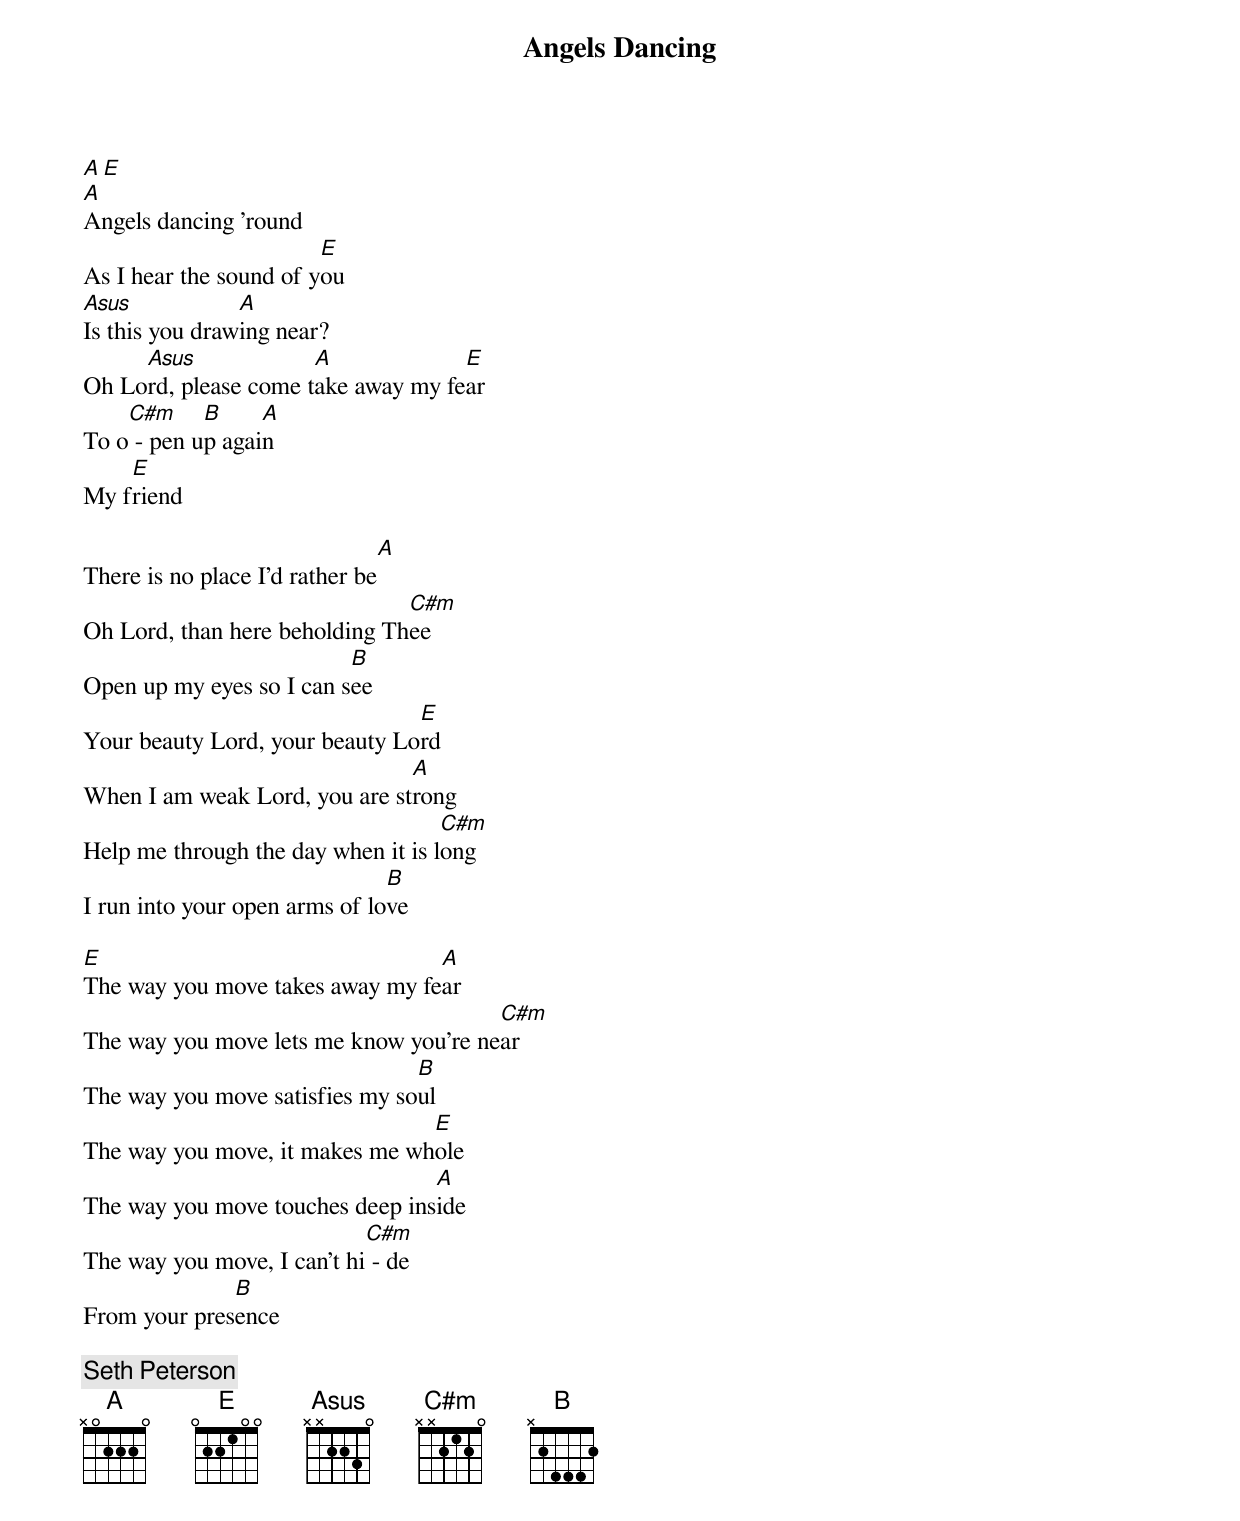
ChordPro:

{t:Angels Dancing}
[A][E]
[A]Angels dancing 'round
As I hear the sound of y[E]ou
[Asus]Is this you draw[A]ing near?
Oh Lo[Asus]rd, please come t[A]ake away my fe[E]ar
To o[C#m] - pen u[B]p agai[A]n
My f[E]riend

There is no place I'd rather be[A]
Oh Lord, than here beholding Th[C#m]ee
Open up my eyes so I can s[B]ee
Your beauty Lord, your beauty Lo[E]rd
When I am weak Lord, you are st[A]rong
Help me through the day when it is l[C#m]ong
I run into your open arms of lo[B]ve

[E]The way you move takes away my fe[A]ar
The way you move lets me know you're ne[C#m]ar
The way you move satisfies my so[B]ul
The way you move, it makes me wh[E]ole
The way you move touches deep ins[A]ide
The way you move, I can't hi[C#m] - de
From your pres[B]ence

{c:Seth Peterson}
